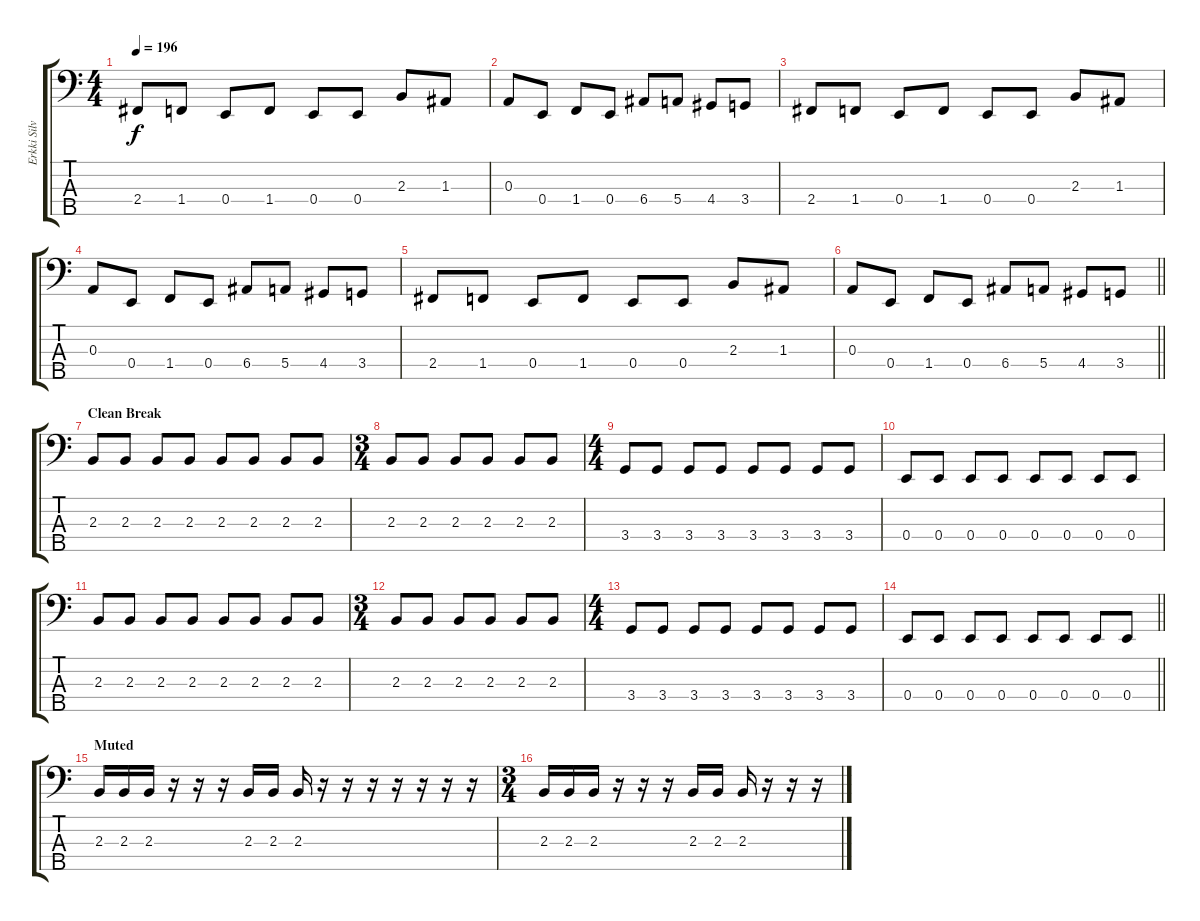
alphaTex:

\track ("Erkki Silvennoinen" "Erkki Silv") {instrument electricbassfinger}
\staff {score tabs}
\tuning (G2 D2 A1 E1 B0) {hide}
\ts (4 4)
\tempo 196
\clef f4
\ks c
2.4.8{dy f} 1.4.8 0.4.8 1.4.8 0.4.8 0.4.8 2.3.8 1.3.8 |
0.3.8 0.4.8 1.4.8 0.4.8 6.4.8 5.4.8 4.4.8 3.4.8 |
2.4.8 1.4.8 0.4.8 1.4.8 0.4.8 0.4.8 2.3.8 1.3.8 |
0.3.8 0.4.8 1.4.8 0.4.8 6.4.8 5.4.8 4.4.8 3.4.8 |
2.4.8 1.4.8 0.4.8 1.4.8 0.4.8 0.4.8 2.3.8 1.3.8 |
\barLineRight lightlight
0.3.8 0.4.8 1.4.8 0.4.8 6.4.8 5.4.8 4.4.8 3.4.8 |
\section ("" "Clean Break")
2.3.8 2.3.8 2.3.8 2.3.8 2.3.8 2.3.8 2.3.8 2.3.8 |
\ts (3 4)
2.3.8 2.3.8 2.3.8 2.3.8 2.3.8 2.3.8 |
\ts (4 4)
3.4.8 3.4.8 3.4.8 3.4.8 3.4.8 3.4.8 3.4.8 3.4.8 |
0.4.8 0.4.8 0.4.8 0.4.8 0.4.8 0.4.8 0.4.8 0.4.8 |
2.3.8 2.3.8 2.3.8 2.3.8 2.3.8 2.3.8 2.3.8 2.3.8 |
\ts (3 4)
2.3.8 2.3.8 2.3.8 2.3.8 2.3.8 2.3.8 |
\ts (4 4)
3.4.8 3.4.8 3.4.8 3.4.8 3.4.8 3.4.8 3.4.8 3.4.8 |
\barLineRight lightlight
0.4.8 0.4.8 0.4.8 0.4.8 0.4.8 0.4.8 0.4.8 0.4.8 |
\section ("" "Muted")
2.3.16 2.3.16 2.3.16 r.16 r.16 r.16 2.3.16 2.3.16 2.3.16 r.16 r.16 r.16 r.16 r.16 r.16 r.16 |
\ts (3 4)
2.3.16 2.3.16 2.3.16 r.16 r.16 r.16 2.3.16 2.3.16 2.3.16 r.16 r.16 r.16
